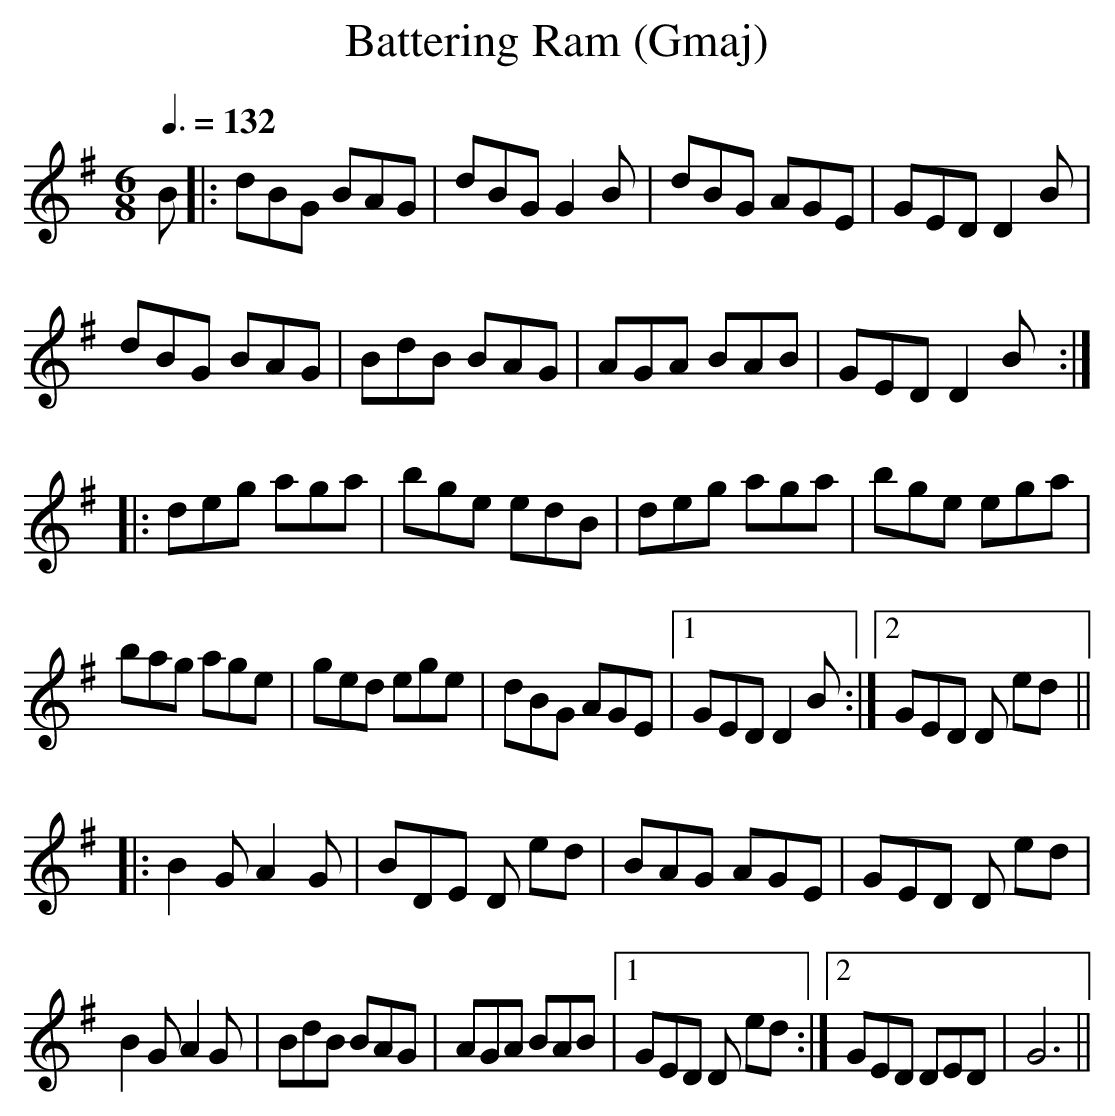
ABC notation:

X:1
T:Battering Ram (Gmaj) %3
Q:3/8=132
M:6/8
L:1/8
K:Gmaj
B|:dBG BAG|dBG G2B|dBG AGE|GED D2B|
dBG BAG|BdB BAG|AGA BAB|GED D2B:|
|:deg aga|bge edB|deg aga|bge ega|
bag age|ged ege|dBG AGE|1GED D2B:|2GED D ed||
|:B2G A2G|BDE D ed|BAG AGE|GED D ed|
B2G A2G|BdB BAG|AGA BAB|1GED D ed:|2GED DED|G6||
